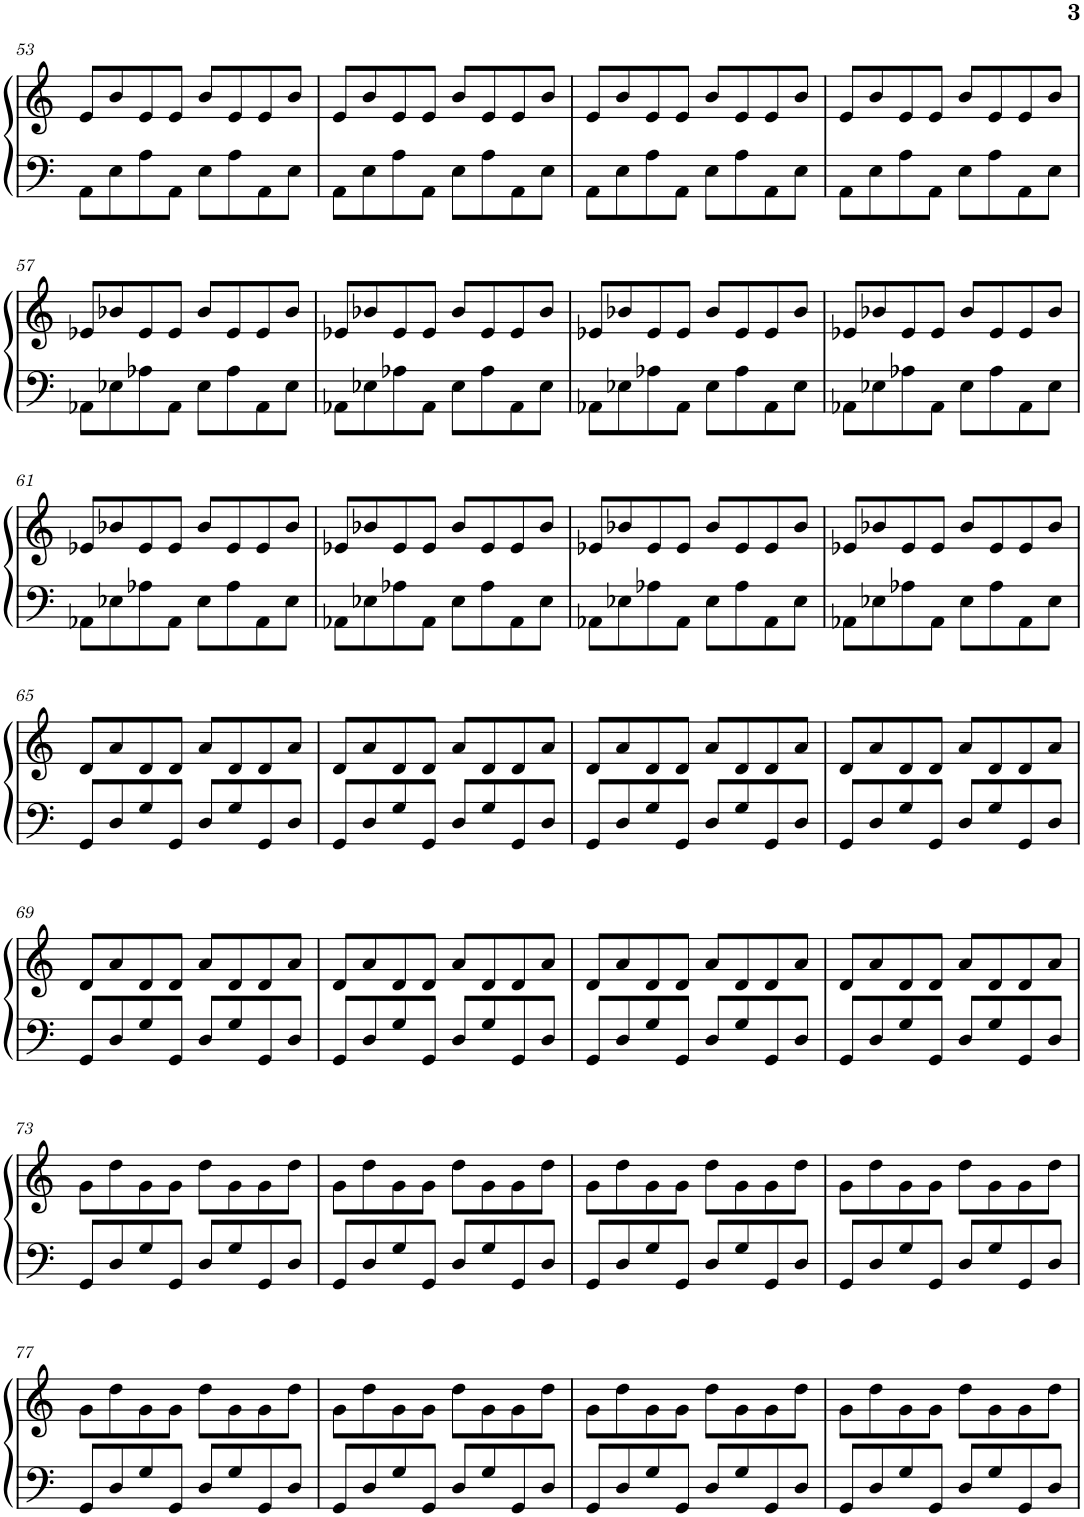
**kern	**kern
*part1	*part1
*staff2	*staff1
*I"Harpa	*
*I'Hpa.	*
!!LO:PB:g=z
*clefF4	*clefG2
*k[]	*k[]
*M4/4	*M4/4
=53	=53
8AA\L	8e/L
8E\	8b/
8A\	8e/
8AA\J	8e/J
8E\L	8b/L
8A\	8e/
8AA\	8e/
8E\J	8b/J
=54	=54
8AA\L	8e/L
8E\	8b/
8A\	8e/
8AA\J	8e/J
8E\L	8b/L
8A\	8e/
8AA\	8e/
8E\J	8b/J
=55	=55
8AA\L	8e/L
8E\	8b/
8A\	8e/
8AA\J	8e/J
8E\L	8b/L
8A\	8e/
8AA\	8e/
8E\J	8b/J
=56	=56
8AA\L	8e/L
8E\	8b/
8A\	8e/
8AA\J	8e/J
8E\L	8b/L
8A\	8e/
8AA\	8e/
8E\J	8b/J
!!LO:LB:g=z
=57	=57
8AA-X\L	8e-X/L
8E-X\	8b-X/
8A-X\	8e-/
8AA-\J	8e-/J
8E-\L	8b-/L
8A-\	8e-/
8AA-\	8e-/
8E-\J	8b-/J
=58	=58
8AA-X\L	8e-X/L
8E-X\	8b-X/
8A-X\	8e-/
8AA-\J	8e-/J
8E-\L	8b-/L
8A-\	8e-/
8AA-\	8e-/
8E-\J	8b-/J
=59	=59
8AA-X\L	8e-X/L
8E-X\	8b-X/
8A-X\	8e-/
8AA-\J	8e-/J
8E-\L	8b-/L
8A-\	8e-/
8AA-\	8e-/
8E-\J	8b-/J
=60	=60
8AA-X\L	8e-X/L
8E-X\	8b-X/
8A-X\	8e-/
8AA-\J	8e-/J
8E-\L	8b-/L
8A-\	8e-/
8AA-\	8e-/
8E-\J	8b-/J
!!LO:LB:g=z
=61	=61
8AA-X\L	8e-X/L
8E-X\	8b-X/
8A-X\	8e-/
8AA-\J	8e-/J
8E-\L	8b-/L
8A-\	8e-/
8AA-\	8e-/
8E-\J	8b-/J
=62	=62
8AA-X\L	8e-X/L
8E-X\	8b-X/
8A-X\	8e-/
8AA-\J	8e-/J
8E-\L	8b-/L
8A-\	8e-/
8AA-\	8e-/
8E-\J	8b-/J
=63	=63
8AA-X\L	8e-X/L
8E-X\	8b-X/
8A-X\	8e-/
8AA-\J	8e-/J
8E-\L	8b-/L
8A-\	8e-/
8AA-\	8e-/
8E-\J	8b-/J
=64	=64
8AA-X\L	8e-X/L
8E-X\	8b-X/
8A-X\	8e-/
8AA-\J	8e-/J
8E-\L	8b-/L
8A-\	8e-/
8AA-\	8e-/
8E-\J	8b-/J
!!LO:LB:g=z
=65	=65
8GG/L	8d/L
8D/	8a/
8G/	8d/
8GG/J	8d/J
8D/L	8a/L
8G/	8d/
8GG/	8d/
8D/J	8a/J
=66	=66
8GG/L	8d/L
8D/	8a/
8G/	8d/
8GG/J	8d/J
8D/L	8a/L
8G/	8d/
8GG/	8d/
8D/J	8a/J
=67	=67
8GG/L	8d/L
8D/	8a/
8G/	8d/
8GG/J	8d/J
8D/L	8a/L
8G/	8d/
8GG/	8d/
8D/J	8a/J
=68	=68
8GG/L	8d/L
8D/	8a/
8G/	8d/
8GG/J	8d/J
8D/L	8a/L
8G/	8d/
8GG/	8d/
8D/J	8a/J
!!LO:LB:g=z
=69	=69
8GG/L	8d/L
8D/	8a/
8G/	8d/
8GG/J	8d/J
8D/L	8a/L
8G/	8d/
8GG/	8d/
8D/J	8a/J
=70	=70
8GG/L	8d/L
8D/	8a/
8G/	8d/
8GG/J	8d/J
8D/L	8a/L
8G/	8d/
8GG/	8d/
8D/J	8a/J
=71	=71
8GG/L	8d/L
8D/	8a/
8G/	8d/
8GG/J	8d/J
8D/L	8a/L
8G/	8d/
8GG/	8d/
8D/J	8a/J
=72	=72
8GG/L	8d/L
8D/	8a/
8G/	8d/
8GG/J	8d/J
8D/L	8a/L
8G/	8d/
8GG/	8d/
8D/J	8a/J
!!LO:LB:g=z
=73	=73
8GG/L	8g\L
8D/	8dd\
8G/	8g\
8GG/J	8g\J
8D/L	8dd\L
8G/	8g\
8GG/	8g\
8D/J	8dd\J
=74	=74
8GG/L	8g\L
8D/	8dd\
8G/	8g\
8GG/J	8g\J
8D/L	8dd\L
8G/	8g\
8GG/	8g\
8D/J	8dd\J
=75	=75
8GG/L	8g\L
8D/	8dd\
8G/	8g\
8GG/J	8g\J
8D/L	8dd\L
8G/	8g\
8GG/	8g\
8D/J	8dd\J
=76	=76
8GG/L	8g\L
8D/	8dd\
8G/	8g\
8GG/J	8g\J
8D/L	8dd\L
8G/	8g\
8GG/	8g\
8D/J	8dd\J
!!LO:LB:g=z
=77	=77
8GG/L	8g\L
8D/	8dd\
8G/	8g\
8GG/J	8g\J
8D/L	8dd\L
8G/	8g\
8GG/	8g\
8D/J	8dd\J
=78	=78
8GG/L	8g\L
8D/	8dd\
8G/	8g\
8GG/J	8g\J
8D/L	8dd\L
8G/	8g\
8GG/	8g\
8D/J	8dd\J
=79	=79
8GG/L	8g\L
8D/	8dd\
8G/	8g\
8GG/J	8g\J
8D/L	8dd\L
8G/	8g\
8GG/	8g\
8D/J	8dd\J
=80	=80
8GG/L	8g\L
8D/	8dd\
8G/	8g\
8GG/J	8g\J
8D/L	8dd\L
8G/	8g\
8GG/	8g\
8D/J	8dd\J
=	=
*-	*-
